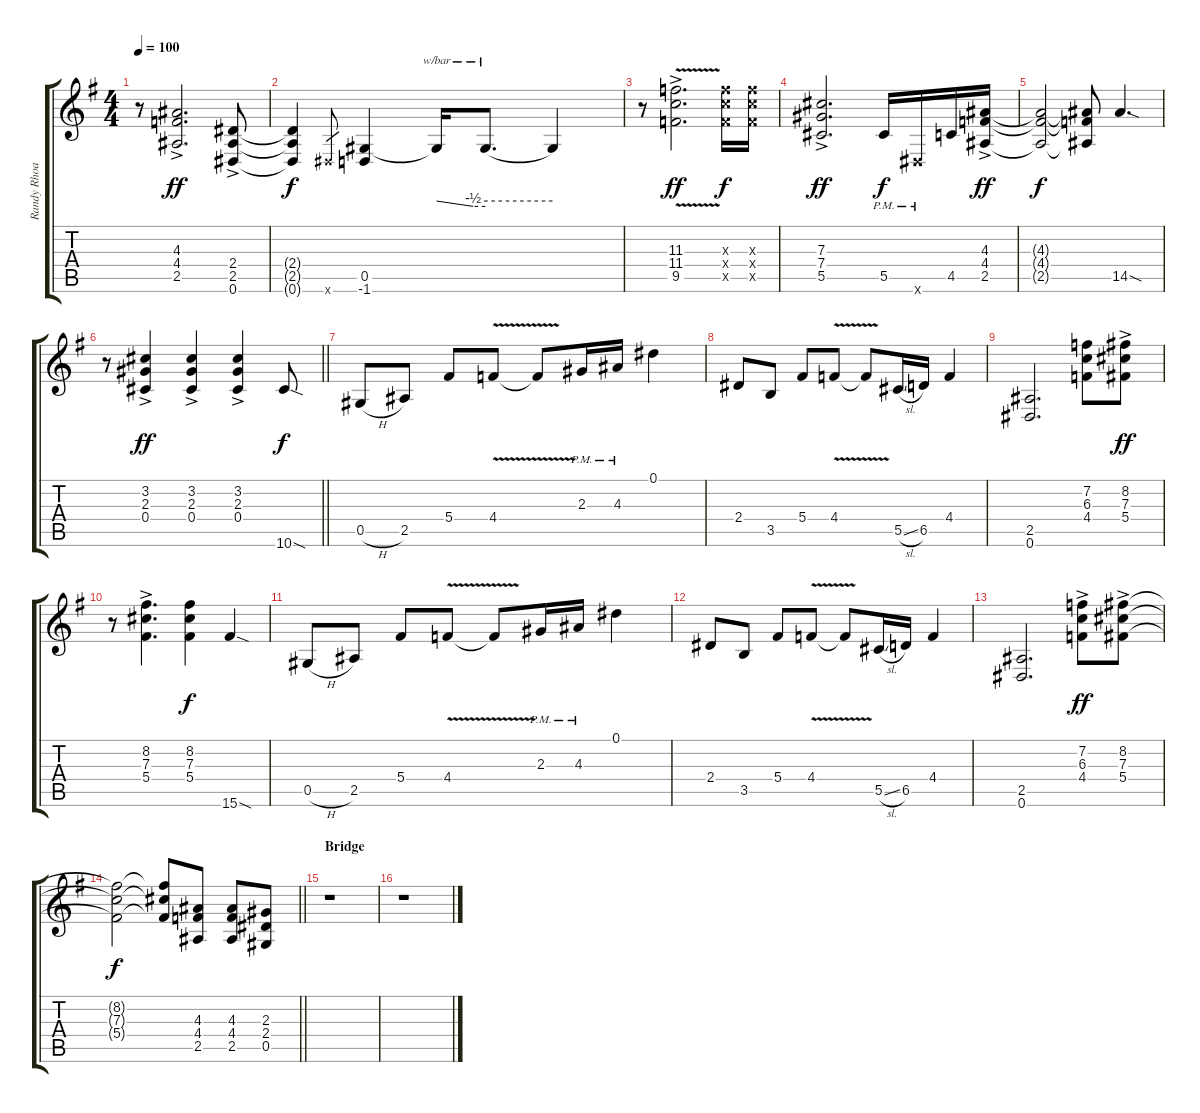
\track ("Randy Rhoads" "Randy Rhoa") {instrument distortionguitar}
\staff {score tabs}
\tuning (Eb4 Bb3 Gb3 Db3 Ab2 Eb2) {hide}
\ts (4 4)
\tempo 100
\clef g2
\ks g
r.8{dy f} (4.3{ac} 4.4{ac} 2.5{ac}).2{d dy ff} (2.4{ac} 2.5{ac} 0.6{ac}).8 |
(2.4{t} 2.5{t} 0.6{t}).4{dy f} 0.6{x}.8{gr} (0.5 -1.6).4 0.5{t}.16{tbe (custom default 0 0 45 -2 60 -2)} 0.5{t}.8{d tbe (hold default 0 0 60 0)} 0.5{t}.4 |
r.8 (11.3{v ac} 11.4{v ac} 9.5{v ac}).2{d dy ff} (11.3{x} 11.4{x} 9.5{x}).16{dy f} (11.3{x} 11.4{x} 9.5{x}).16 |
(7.3{ac} 7.4{ac} 5.5{ac}).2{d dy ff} 5.5{pm}.16{dy f} 0.6{pm x}.16 4.5.16 (4.3{ac} 4.4{ac} 2.5{ac}).16{dy ff} |
(4.3{t} 4.4{t} 2.5{t}).2{dy f} (4.3{t} 4.4{t} 2.5{t}).8 14.5{sod}.4{d} |
\barLineRight lightlight
r.8 (3.2{ac} 2.3{ac} 0.4{ac}).4{dy ff} (3.2{ac} 2.3{ac} 0.4{ac}).4 (3.2{ac} 2.3{ac} 0.4{ac}).4 10.6{sod}.8{dy f} |
0.5{h}.8 2.5.8 5.4.8 4.4{v}.8 4.4{v t}.8 2.3{pm}.16 4.3{pm}.16 0.1.4 |
2.4.8 3.5.8 5.4.8 4.4{v}.8 4.4{v t}.8 5.5{sl}.16 6.5.16 4.4.4 |
(2.5 0.6).2{d} (7.2 6.3 4.4).8 (8.2{ac} 7.3{ac} 5.4{ac}).8{dy ff} |
r.8 (8.2{ac} 7.3{ac} 5.4{ac}).4{d} (8.2 7.3 5.4).4{dy f} 15.6{sod}.4 |
0.5{h}.8 2.5.8 5.4.8 4.4{v}.8 4.4{v t}.8 2.3{pm}.16 4.3{pm}.16 0.1.4 |
2.4.8 3.5.8 5.4.8 4.4{v}.8 4.4{v t}.8 5.5{sl}.16 6.5.16 4.4.4 |
(2.5 0.6).2{d} (7.2{ac} 6.3{ac} 4.4{ac}).8{dy ff} (8.2{ac} 7.3{ac} 5.4{ac}).8 |
\barLineRight lightlight
(8.2{t} 7.3{t} 5.4{t}).2{dy f} (8.2{t} 7.3{t} 5.4{t}).8 (4.3 4.4 2.5).8 (4.3 4.4 2.5).8 (2.3 2.4 0.5).8 |
\section ("" "Bridge")
r.1 |
r.1
